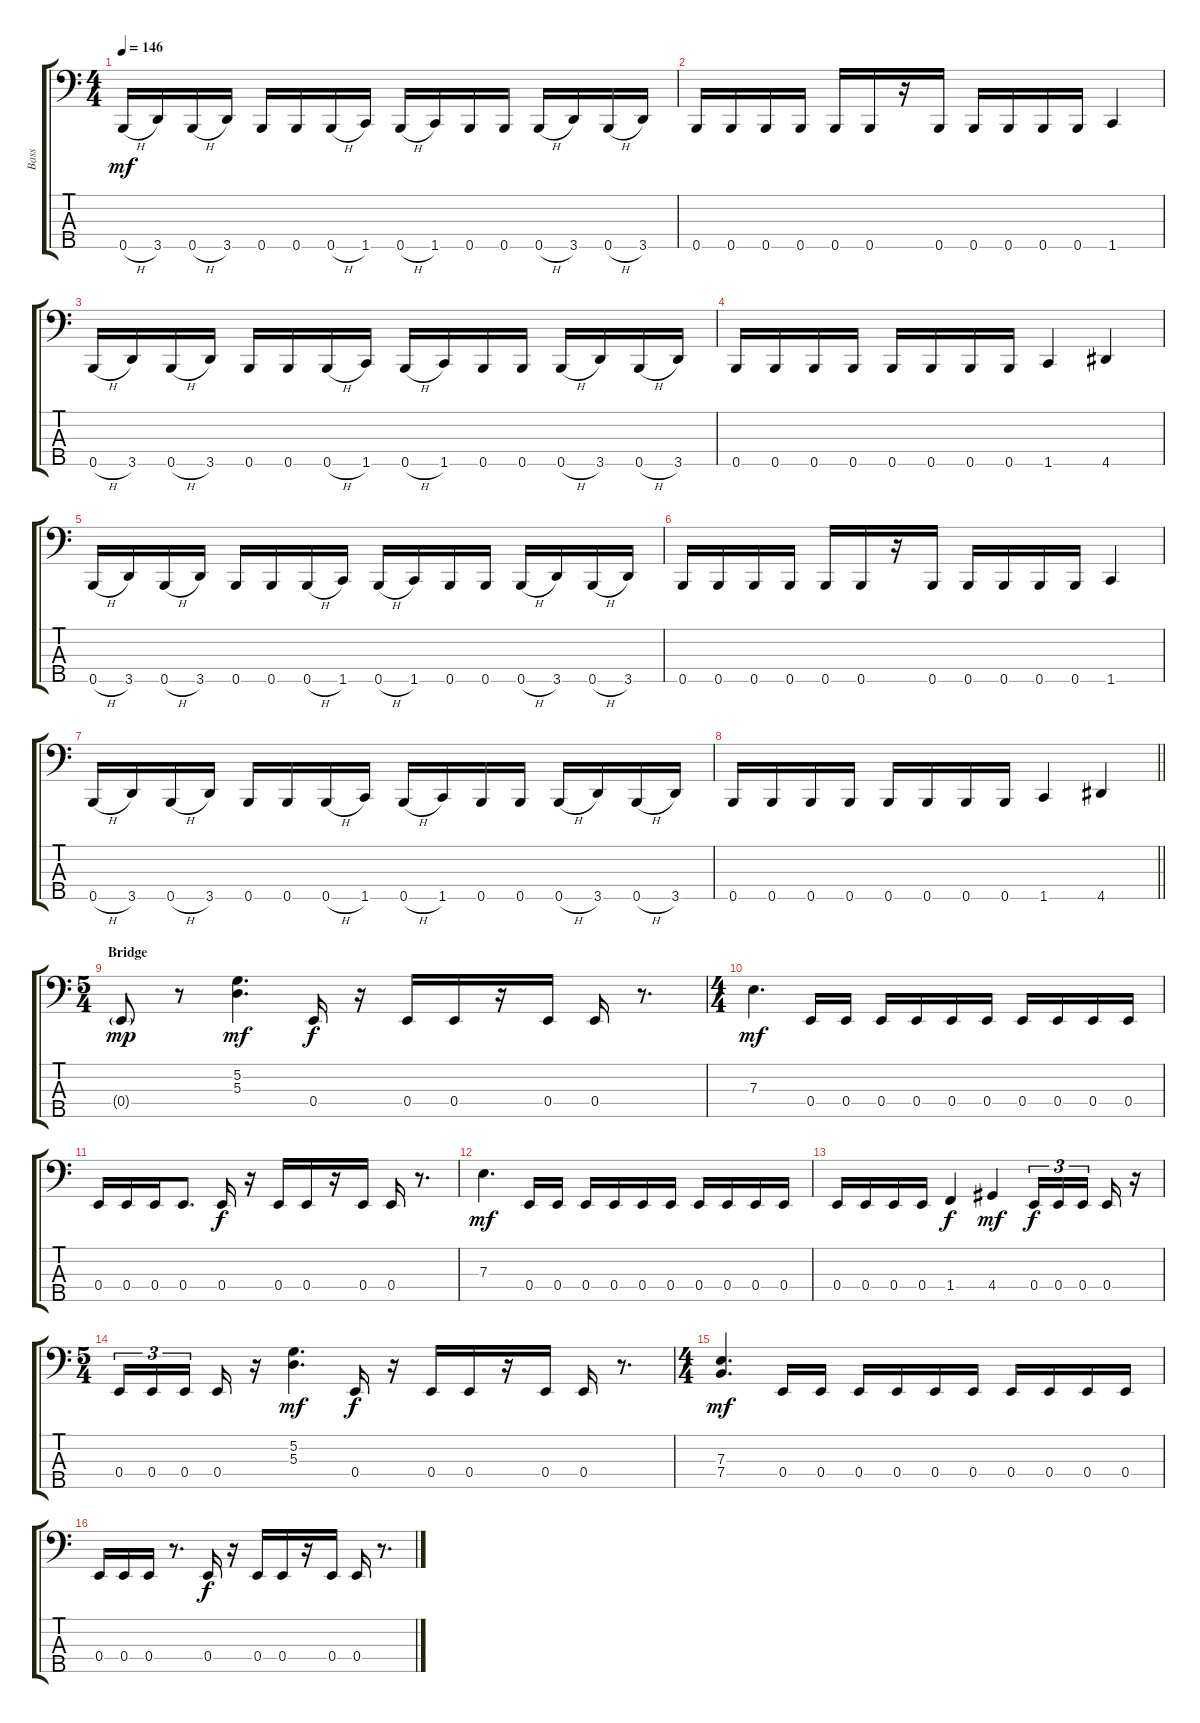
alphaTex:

\track ("Bass" "Bass") {instrument electricbassfinger}
\staff {score tabs}
\tuning (G2 D2 A1 E1 B0) {hide}
\ts (4 4)
\tempo 146
\clef f4
\ks c
0.5{h}.16{dy mf} 3.5.16 0.5{h}.16 3.5.16 0.5.16 0.5.16 0.5{h}.16 1.5.16 0.5{h}.16 1.5.16 0.5.16 0.5.16 0.5{h}.16 3.5.16 0.5{h}.16 3.5.16 |
0.5.16 0.5.16 0.5.16 0.5.16 0.5.16 0.5.16 r.16 0.5.16 0.5.16 0.5.16 0.5.16 0.5.16 1.5.4 |
0.5{h}.16 3.5.16 0.5{h}.16 3.5.16 0.5.16 0.5.16 0.5{h}.16 1.5.16 0.5{h}.16 1.5.16 0.5.16 0.5.16 0.5{h}.16 3.5.16 0.5{h}.16 3.5.16 |
0.5.16 0.5.16 0.5.16 0.5.16 0.5.16 0.5.16 0.5.16 0.5.16 1.5.4 4.5.4 |
0.5{h}.16 3.5.16 0.5{h}.16 3.5.16 0.5.16 0.5.16 0.5{h}.16 1.5.16 0.5{h}.16 1.5.16 0.5.16 0.5.16 0.5{h}.16 3.5.16 0.5{h}.16 3.5.16 |
0.5.16 0.5.16 0.5.16 0.5.16 0.5.16 0.5.16 r.16 0.5.16 0.5.16 0.5.16 0.5.16 0.5.16 1.5.4 |
0.5{h}.16 3.5.16 0.5{h}.16 3.5.16 0.5.16 0.5.16 0.5{h}.16 1.5.16 0.5{h}.16 1.5.16 0.5.16 0.5.16 0.5{h}.16 3.5.16 0.5{h}.16 3.5.16 |
\barLineRight lightlight
0.5.16 0.5.16 0.5.16 0.5.16 0.5.16 0.5.16 0.5.16 0.5.16 1.5.4 4.5.4 |
\ts (5 4)
\section ("" "Bridge")
0.4{g}.8{dy mp} r.8 (5.2 5.3).4{d dy mf} 0.4.16{dy f} r.16 0.4.16 0.4.16 r.16 0.4.16 0.4.16 r.8{d} |
\ts (4 4)
7.3.4{d dy mf} 0.4.16 0.4.16 0.4.16 0.4.16 0.4.16 0.4.16 0.4.16 0.4.16 0.4.16 0.4.16 |
0.4.16 0.4.16 0.4.16 0.4.8{d} 0.4.16{dy f} r.16 0.4.16 0.4.16 r.16 0.4.16 0.4.16 r.8{d} |
7.3.4{d dy mf} 0.4.16 0.4.16 0.4.16 0.4.16 0.4.16 0.4.16 0.4.16 0.4.16 0.4.16 0.4.16 |
0.4.16 0.4.16 0.4.16 0.4.16 1.4.4{dy f} 4.4.4{dy mf} 0.4.16{tu (3 2) dy f} 0.4.16{tu (3 2)} 0.4.16{tu (3 2) beam splitsecondary} 0.4.16 r.16 |
\ts (5 4)
0.4.16{tu (3 2)} 0.4.16{tu (3 2)} 0.4.16{tu (3 2) beam splitsecondary} 0.4.16 r.16 (5.2 5.3).4{d dy mf} 0.4.16{dy f} r.16 0.4.16 0.4.16 r.16 0.4.16 0.4.16 r.8{d} |
\ts (4 4)
(7.3 7.4).4{d dy mf} 0.4.16 0.4.16 0.4.16 0.4.16 0.4.16 0.4.16 0.4.16 0.4.16 0.4.16 0.4.16 |
0.4.16 0.4.16 0.4.16 r.8{d} 0.4.16{dy f} r.16 0.4.16 0.4.16 r.16 0.4.16 0.4.16 r.8{d}
